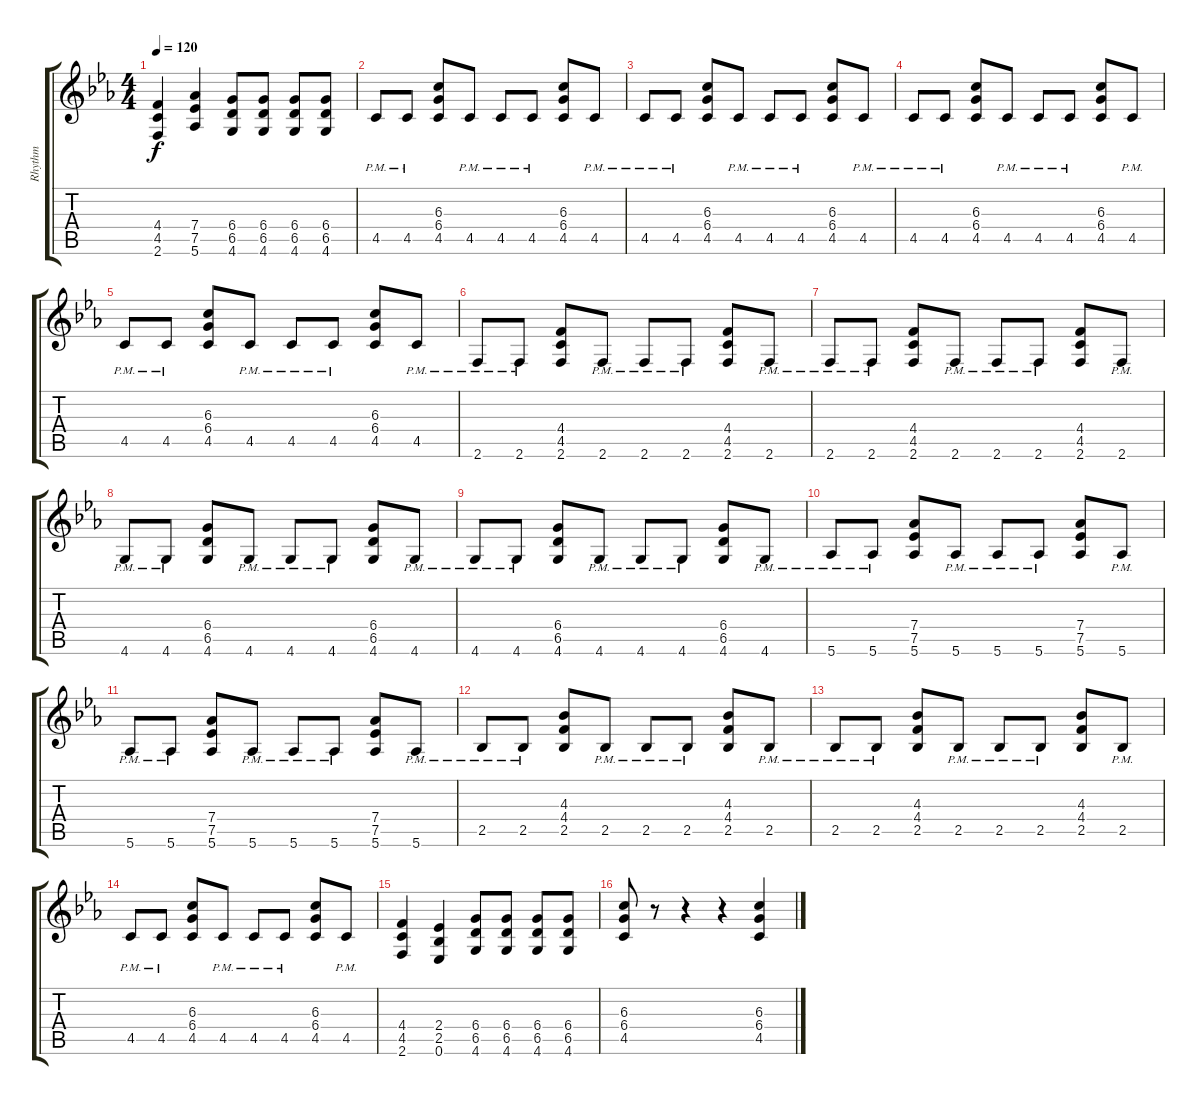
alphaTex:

\track ("Rhythm" "Rhythm") {instrument distortionguitar}
\staff {score tabs}
\tuning (Eb4 Bb3 Gb3 Db3 Ab2 Eb2) {hide}
\ts (4 4)
\tempo 120
\clef g2
\ks eb
(4.4 4.5 2.6).4{dy f} (7.4 7.5 5.6).4 (6.4 6.5 4.6).8 (6.4 6.5 4.6).8 (6.4 6.5 4.6).8 (6.4 6.5 4.6).8 |
4.5{pm}.8 4.5{pm}.8 (6.3 6.4 4.5).8 4.5{pm}.8 4.5{pm}.8 4.5{pm}.8 (6.3 6.4 4.5).8 4.5{pm}.8 |
4.5{pm}.8 4.5{pm}.8 (6.3 6.4 4.5).8 4.5{pm}.8 4.5{pm}.8 4.5{pm}.8 (6.3 6.4 4.5).8 4.5{pm}.8 |
4.5{pm}.8 4.5{pm}.8 (6.3 6.4 4.5).8 4.5{pm}.8 4.5{pm}.8 4.5{pm}.8 (6.3 6.4 4.5).8 4.5{pm}.8 |
4.5{pm}.8 4.5{pm}.8 (6.3 6.4 4.5).8 4.5{pm}.8 4.5{pm}.8 4.5{pm}.8 (6.3 6.4 4.5).8 4.5{pm}.8 |
2.6{pm}.8 2.6{pm}.8 (4.4 4.5 2.6).8 2.6{pm}.8 2.6{pm}.8 2.6{pm}.8 (4.4 4.5 2.6).8 2.6{pm}.8 |
2.6{pm}.8 2.6{pm}.8 (4.4 4.5 2.6).8 2.6{pm}.8 2.6{pm}.8 2.6{pm}.8 (4.4 4.5 2.6).8 2.6{pm}.8 |
4.6{pm}.8 4.6{pm}.8 (6.4 6.5 4.6).8 4.6{pm}.8 4.6{pm}.8 4.6{pm}.8 (6.4 6.5 4.6).8 4.6{pm}.8 |
4.6{pm}.8 4.6{pm}.8 (6.4 6.5 4.6).8 4.6{pm}.8 4.6{pm}.8 4.6{pm}.8 (6.4 6.5 4.6).8 4.6{pm}.8 |
5.6{pm}.8 5.6{pm}.8 (7.4 7.5 5.6).8 5.6{pm}.8 5.6{pm}.8 5.6{pm}.8 (7.4 7.5 5.6).8 5.6{pm}.8 |
5.6{pm}.8 5.6{pm}.8 (7.4 7.5 5.6).8 5.6{pm}.8 5.6{pm}.8 5.6{pm}.8 (7.4 7.5 5.6).8 5.6{pm}.8 |
2.5{pm}.8 2.5{pm}.8 (4.3 4.4 2.5).8 2.5{pm}.8 2.5{pm}.8 2.5{pm}.8 (4.3 4.4 2.5).8 2.5{pm}.8 |
2.5{pm}.8 2.5{pm}.8 (4.3 4.4 2.5).8 2.5{pm}.8 2.5{pm}.8 2.5{pm}.8 (4.3 4.4 2.5).8 2.5{pm}.8 |
4.5{pm}.8 4.5{pm}.8 (6.3 6.4 4.5).8 4.5{pm}.8 4.5{pm}.8 4.5{pm}.8 (6.3 6.4 4.5).8 4.5{pm}.8 |
(4.4 4.5 2.6).4 (2.4 2.5 0.6).4 (6.4 6.5 4.6).8 (6.4 6.5 4.6).8 (6.4 6.5 4.6).8 (6.4 6.5 4.6).8 |
(6.3 6.4 4.5).8 r.8 r.4 r.4 (6.3 6.4 4.5).4
